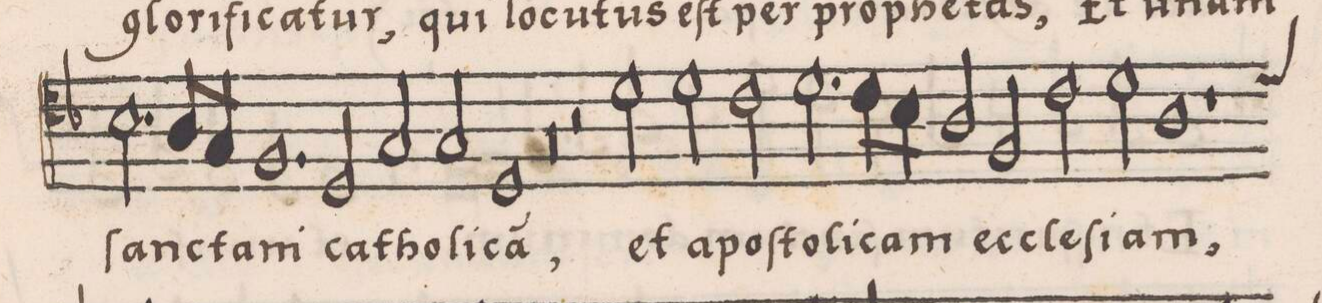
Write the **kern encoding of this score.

**kern	**text
*I"BASSVS	*
*clefC4	*
*k[b-]	*
*met(c|)	*
*M2/1	*
2.B-\	ſanc-
8A/L	.
8G/J	.
1.F	-tam-
=205	=205
2D/	-ca-
2G/	-tho-
2G/	-li-
=206	=206
1D	-ca(m),
1r	.
=207	=207
1r	.
2r	.
2d\	et
=208	=208
2d\	a-
2c\	-po-
2.d\	-ſto-
8c\L	-li-
8B-\J	.
=209	=209
2A/	-cam
2F/	ec-
2c\	-cle-
2d\	-ſi-
=210	=210
*custos:d	*
1A	-am,
*-	*-
